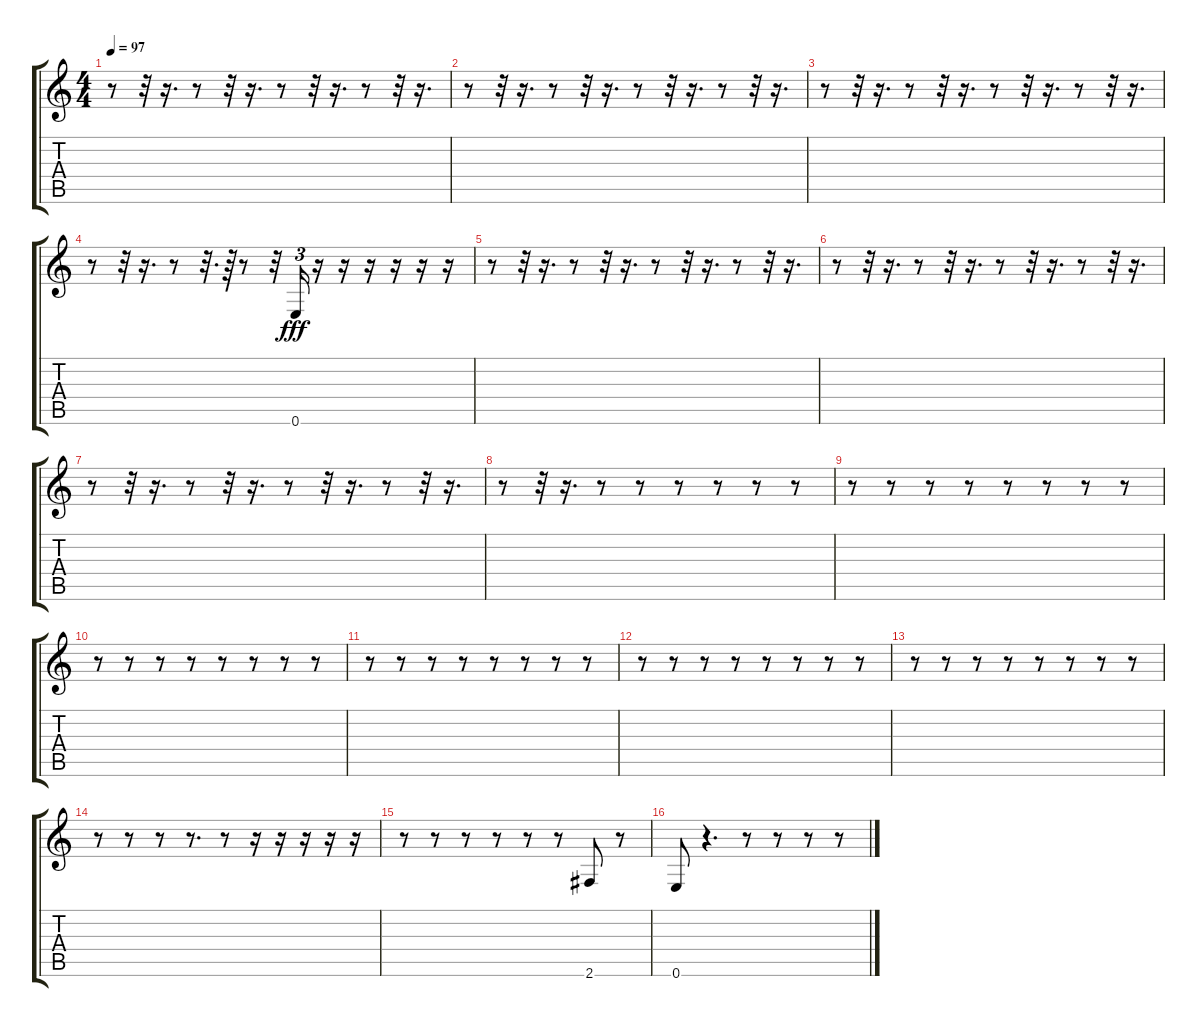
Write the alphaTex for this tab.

\track "" {instrument slapbass2}
\staff {score tabs}
\tuning (E4 B3 G3 D3 A2 E2) {hide}
\ts (4 4)
\tempo 97
\clef g2
\ks c
r.8{dy fff} r.32 r.16{d} r.8 r.32 r.16{d} r.8 r.32 r.16{d} r.8 r.32 r.16{d} |
r.8 r.32 r.16{d} r.8 r.32 r.16{d} r.8 r.32 r.16{d} r.8 r.32 r.16{d} |
r.8 r.32 r.16{d} r.8 r.32 r.16{d} r.8 r.32 r.16{d} r.8 r.32 r.16{d} |
r.8 r.32 r.16{d} r.8 r.32{d} r.64 r.8 r.32 0.6.16{tu (3 2)} r.16 r.16 r.16 r.16 r.16 r.16 |
r.8 r.32 r.16{d} r.8 r.32 r.16{d} r.8 r.32 r.16{d} r.8 r.32 r.16{d} |
r.8 r.32 r.16{d} r.8 r.32 r.16{d} r.8 r.32 r.16{d} r.8 r.32 r.16{d} |
r.8 r.32 r.16{d} r.8 r.32 r.16{d} r.8 r.32 r.16{d} r.8 r.32 r.16{d} |
r.8 r.32 r.16{d} r.8 r.8 r.8 r.8 r.8 r.8 |
r.8 r.8 r.8 r.8 r.8 r.8 r.8 r.8 |
r.8 r.8 r.8 r.8 r.8 r.8 r.8 r.8 |
r.8 r.8 r.8 r.8 r.8 r.8 r.8 r.8 |
r.8 r.8 r.8 r.8 r.8 r.8 r.8 r.8 |
r.8 r.8 r.8 r.8 r.8 r.8 r.8 r.8 |
r.8 r.8 r.8 r.8{d} r.8 r.16 r.16 r.16 r.16 r.16 |
r.8 r.8 r.8 r.8 r.8 r.8 2.6.8 r.8 |
0.6.8 r.4{d} r.8 r.8 r.8 r.8
